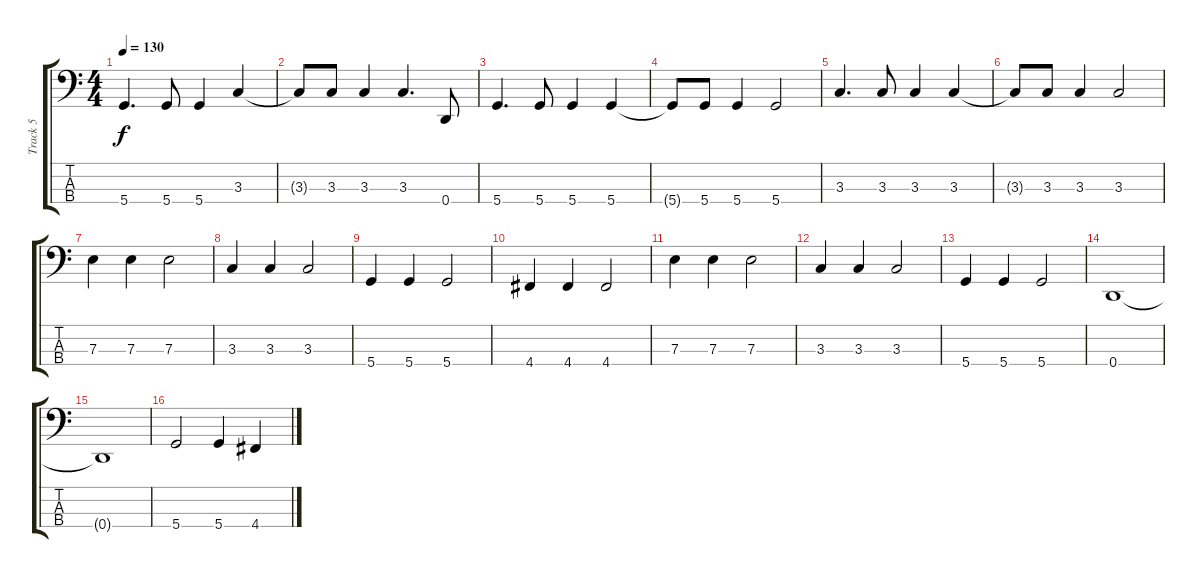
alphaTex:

\track ("Track 5" "Track 5") {instrument electricbassfinger}
\staff {score tabs}
\tuning (G2 D2 A1 D1) {hide}
\ts (4 4)
\tempo 130
\clef f4
\ks c
5.4.4{d dy f} 5.4.8 5.4.4 3.3.4 |
3.3{t}.8 3.3.8 3.3.4 3.3.4{d} 0.4.8 |
5.4.4{d} 5.4.8 5.4.4 5.4.4 |
5.4{t}.8 5.4.8 5.4.4 5.4.2 |
3.3.4{d} 3.3.8 3.3.4 3.3.4 |
3.3{t}.8 3.3.8 3.3.4 3.3.2 |
7.3.4 7.3.4 7.3.2 |
3.3.4 3.3.4 3.3.2 |
5.4.4 5.4.4 5.4.2 |
4.4.4 4.4.4 4.4.2 |
7.3.4 7.3.4 7.3.2 |
3.3.4 3.3.4 3.3.2 |
5.4.4 5.4.4 5.4.2 |
0.4.1 |
0.4{t}.1 |
5.4.2 5.4.4 4.4.4
